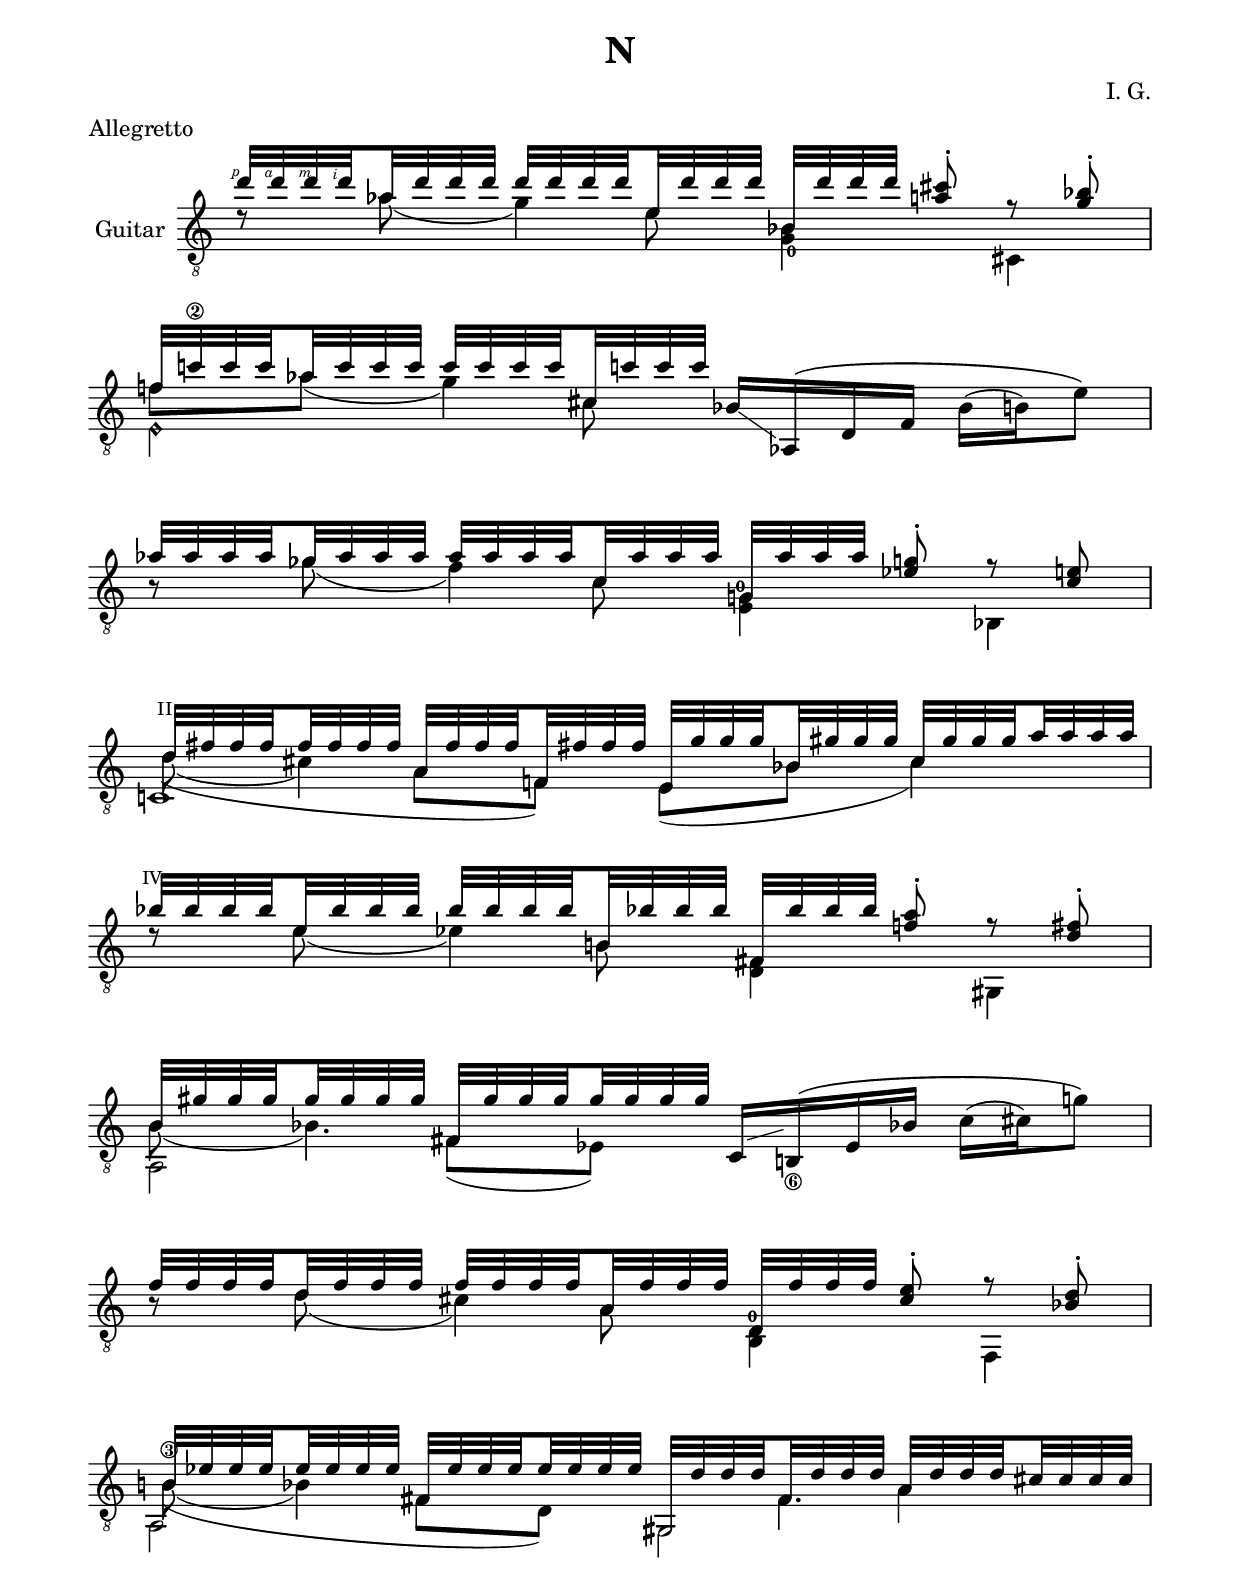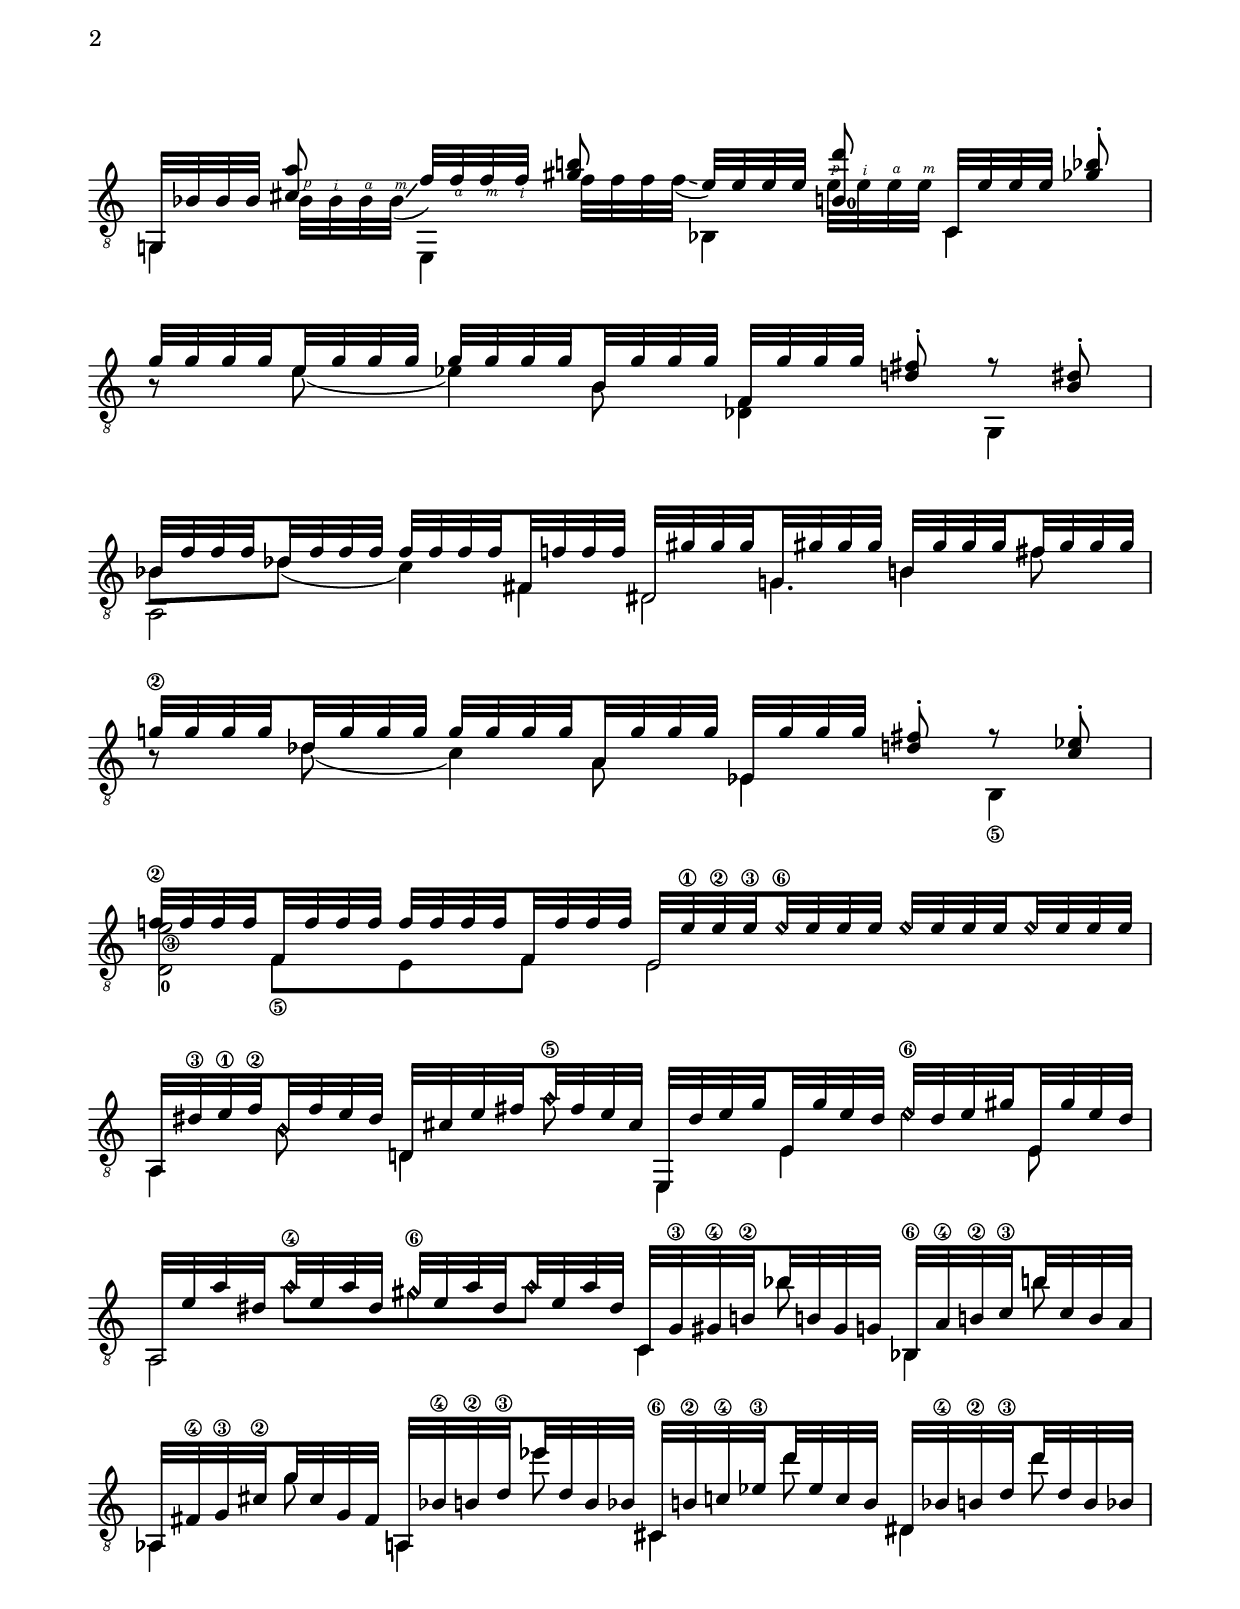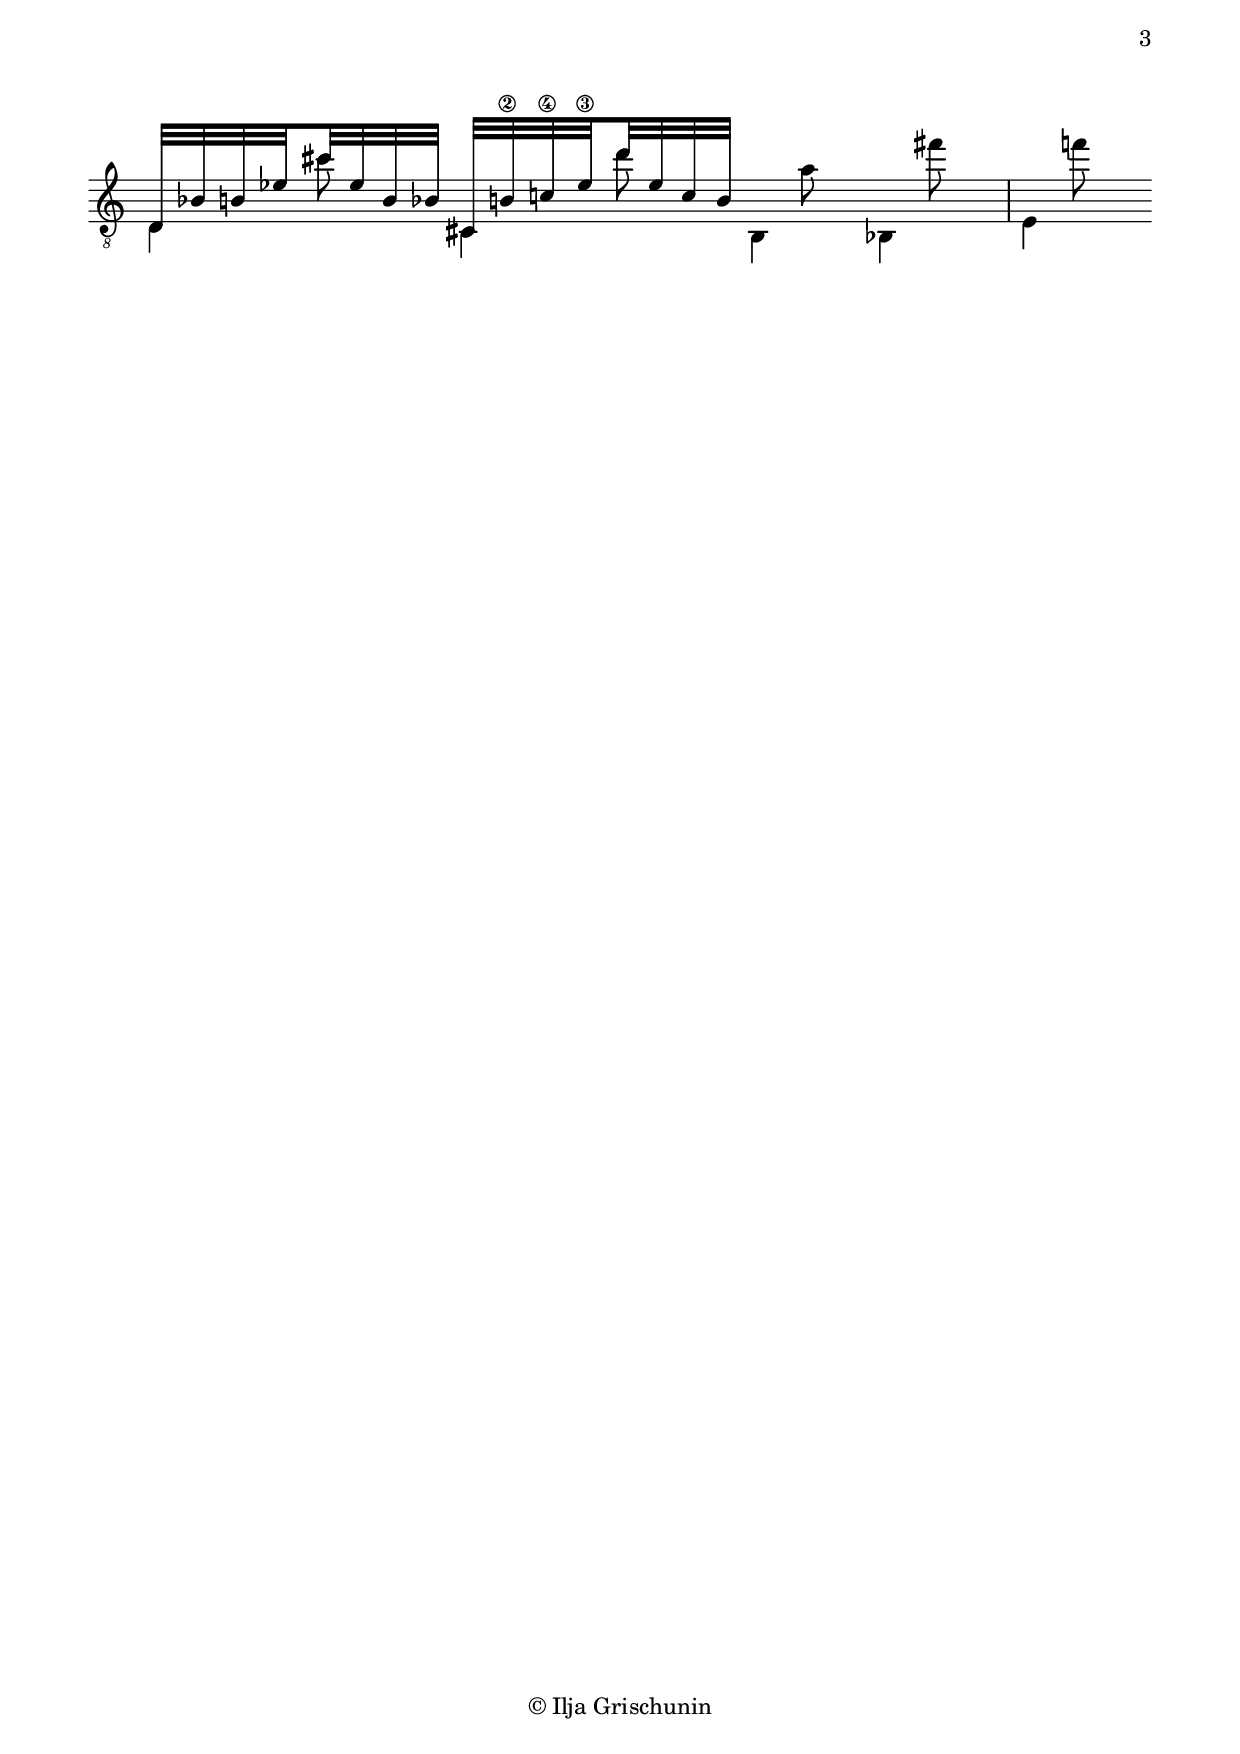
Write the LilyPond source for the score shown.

\version "2.19.15"

\language "deutsch"

\header {
  title = "N"
  meter = "Allegretto"
  composer = "I. G."
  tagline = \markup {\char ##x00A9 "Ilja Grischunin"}
}

\paper {
  #(set-paper-size "a4")
  top-markup-spacing.basic-distance = 5
  markup-system-spacing.basic-distance = 15
  top-system-spacing.basic-distance = 20
  system-system-spacing.basic-distance = 20
  score-system-spacing.basic-distance = 20
  last-bottom-spacing.basic-distance = 25

  %two-sided = ##t
  %inner-margin = 25
  %outer-margin = 15
  left-margin = 15
  right-margin = 15
}

\layout {
  \context {
    \Voice
    \override Glissando.thickness = #1.5
    \override Glissando.gap = #0.1
  }
  \context {
    \Score
    \remove "Bar_number_engraver"
  }
}
%%%%%%%%%%%%%%%%%%%%%%%%%%%%%%%%%%%%%%
#(define RH rightHandFinger)

xLV = #(define-music-function (parser location further) (number?) #{
  \once \override LaissezVibrerTie.X-extent = #'(0 . 0)
  \once \override LaissezVibrerTie.details.note-head-gap = #(/
                                                             further -2)
  \once \override LaissezVibrerTie.extra-offset = #(cons (/
                                                          further 2) 0)
         #})

stringNumberSpanner =
#(define-music-function (parser location StringNumber) (string?)
   #{
     \override TextSpanner.font-size = #-5
     \override TextSpanner.dash-fraction = #0.3
     \override TextSpanner.dash-period = #1.5
     \override TextSpanner.bound-details.right.arrow = ##t
     \override TextSpanner.arrow-width = #0.2
     \override TextSpanner.arrow-length = #0.7
     \override TextSpanner.bound-details.left.stencil-align-dir-y = #CENTER
     \override TextSpanner.bound-details.left.text = \markup { \circle \number #StringNumber }
   #})

stringNumSpan =
#(define-music-function (parser location StringNumber) (string?)
   #{
     \override TextSpanner.font-size = #-5
     \override TextSpanner.dash-fraction = #0.3
     \override TextSpanner.dash-period = #1.5
     %\override TextSpanner.bound-details.right.arrow = ##t
     %\override TextSpanner.arrow-width = #0.2
     %\override TextSpanner.arrow-length = #0.7
     \override TextSpanner.bound-details.left.stencil-align-dir-y = #CENTER
     \override TextSpanner.bound-details.left.text = \markup { \circle \number #StringNumber }
   #})

%%%%%%%%%%%%%%%%%%%%%%%%%%%%%%%%%%%%%%

global = {
  %\key d \major
  \time 4/4
  \override Staff.TimeSignature.stencil = ##f
}

ossia = \relative {
  \set Staff.fontSize = #-3
  \override Staff.StaffSymbol.staff-space = #(magstep -3)
  \override Staff.StaffSymbol.thickness = #(magstep -3)
  \global
  d''2~ d8 cis-. r b-. c!2 r
  \break
  as~ as8 g-. r e fis2 r
  \break
  b~ b8 a-. r fis-. as2 r
  \break
  f~ f8 e-. r d es2 d'4.( cis8)
  \break
  b4 f' e4. b'8 g2~ g8 fis-. r es-. f!2 as f e R1*2 r2 b4 h g es' d2
  cis4 d a fis' f2
}

classicalGuitar = \relative {
  \global
  <<
    {
      \set subdivideBeams = ##t
      \set baseMoment = #(ly:make-moment 1/8)
      \set beatStructure = #'(2 2 2 2)
      \override StrokeFinger.extra-offset = #'(-2.3 . 0.8)
      d''32\RH #1 d\RH #4 d\RH #3 d\RH #2 as d d d d d d d e, d' d d
      b, d' d d <a cis>8-.\noBeam r <g b>-.
    }
    \\
    {
      d8\rest as'( g4)
      \once\override Fingering.extra-offset = #'(0.3 . 1)
      <g,_0 b>4 cis,
    }
    \\
    {
      \voiceTwo
      s4. e'8 s2
    }
  >>
  <<
    {
      f!32 c'!\2 c c as c c c c c c c cis, c'! c c
    }
    \\
    {
      f,8 as( g4)
    }
    \\
    {
      \voiceTwo
      s4. cis,8
    }
    \\
    {
      \voiceTwo
      e,4\harmonic s
    }
  >>
  b'16-\markup {
    \postscript #"1.2 2.2 moveto 3.6 -2.5 rlineto stroke"
  } as,\( d f b( h) e8\)
  <<
    {
      \set subdivideBeams = ##t
      \set baseMoment = #(ly:make-moment 1/8)
      \set beatStructure = #'(2 2 2 2)
      as32 as as as ges as as as as as as as c, as' as as
      g, as' as as <es g>8-.\noBeam r <c e>
    }
    \\
    {
      h8\rest ges'( f4)
      \once\override Fingering.extra-offset = #'(-0.5 . -3)
      <e, g!-0>4 b
    }
    \\
    {
      \voiceTwo
      s4. c'8 s2
    }
  >>
  <<
    {
      \override TextScript.font-size = -2
      \once\override TextScript.extra-offset = #'(-0.5 . -1.5)
      d32^"II" fis fis fis fis fis fis fis
      a, fis' fis fis f,! fis'! fis fis
      e, g' g g b, gis' gis gis cis, gis' gis gis a a a a
    }
    \\
    {
      d,8( cis4) s8
    }
    \\
    {
      \voiceTwo
      \hideNotes
      \shape #'((0.8 . 0.3) (0 . 0) (0 . 0) (0 . 0)) Slur
      d4(\unHideNotes a8 f) e( b' cis4)
    }
    \\
    {
      \voiceTwo
      c,!1
    }
  >>
  <<
    {
      \once\override TextScript.extra-offset = #'(-0.7 . -1.5)
      b''32^"IV" b b b e, b' b b b b b b h,! b'! b b
      fis, b' b b <f! a>8-.\noBeam r <d fis>-.
    }
    \\
    {
      d8\rest e( es4) <d, fis> gis,
    }
    \\
    {
      \voiceTwo
      s4. h'8 s2
    }
  >>
  <<
    {
      h32 gis' gis gis gis gis gis gis fis, gis' gis gis gis gis gis gis
    }
    \\
    {
      h,8( b4.)
    }
    \\
    {
      \voiceTwo
      s4 fis8( es)
    }
    \\
    {
      \voiceTwo
      a,2
    }
  >>
  c16-\markup {
    \postscript #"1.7 1.2 moveto 3.5 1 rlineto stroke"
  } h!_\6\( es b'! c( cis) g'8\)
  \break
  <<
    {
      \set subdivideBeams = ##t
      \set baseMoment = #(ly:make-moment 1/8)
      \set beatStructure = #'(2 2 2 2)
      f32 f f f d f f f f f f f a, f' f f
      d, f' f f <cis e>8-.\noBeam r <b d>-.
    }
    \\
    {
      h8\rest d( cis4)
      \once\override Fingering.extra-offset = #'(-0.3 . -4.2)
      <h, d-0> f
    }
    \\
    {
      \voiceTwo
      s4. a'8 s2
    }
  >>
  \mergeDifferentlyHeadedOn
  \mergeDifferentlyDottedOn
  <<
    {
      h32 es es es es es es es fis, es' es es es es es es
      gis,, d'' d d fis, d' d d a d d d cis cis cis cis
    }
    \\
    {
      h!8\3( b4) s8 s4 a
    }
    \\
    {
      \voiceTwo
      \hideNotes
      \shape #'((1 . 0.8) (0 . 0) (0 . 0) (0 . 0)) Slur
      h4(\unHideNotes fis8 d) s8 fis4.
    }
    \\
    {
      \voiceTwo
      a,2 gis
    }
  >>
  <<
    {
      s8 <cis' a'> s <gis' h!> s
      \once\override Fingering.extra-offset = #'(1.2 . 2.9)
      <h,!_0 d'>
    }
    \\
    {
      \voiceOne
      g,32[ b' b b]
      \voiceTwo
      \override StrokeFinger.extra-offset = #'(-1.3 . 1.5)
      b\RH #1 b\RH #2 b\RH #4 b\RH #3 (\glissando
      \voiceOne
      \override StrokeFinger.extra-offset = #'(-1.3 . -1.2)
      f')[ f\RH #4 f\RH #3 f\RH #2 ]
      \voiceTwo
      f f f f(\glissando
      \voiceOne
      e)[ e e e]
      \voiceTwo
      \override StrokeFinger.extra-offset = #'(-1.3 . 1.5)
      e\RH #1 e\RH #2 e\RH #4 e\RH #3
    }
    \\
    {
      \voiceTwo
      g,,!4 e b'
    }
  >>
  <<
    {
      c32 e' e e <ges b>8-.\noBeam
    }
    \\
    {
      c,,4
    }
  >>
  <<
    {
      g''32 g g g e g g g g g g g h, g' g g
      f, g' g g <d! fis>8-.\noBeam r <h dis>-.
    }
    \\
    {
      h8\rest e( es4) <des, f> g,
    }
    \\
    {
      \voiceTwo
      s4. h'8 s2
    }
  >>
  <<
    {
      b32 f' f f des f f f f f f f fis, f'! f f
      dis, gis' gis gis g,! gis'! gis gis h, gis' gis gis fis gis gis gis
    }
    \\
    {
      s2. s8 fis
    }
    \\
    {
      \voiceTwo
      b,8 des( c4) s h
    }
    \\
    {
      \voiceTwo
      s4. fis4 g4.
    }
    \\
    {
      \voiceTwo
      a,2 dis
    }
  >>
  <<
    {
      g'!32\2 g g g des g g g g g g g a, g' g g
      es, g' g g <d fis>8-.\noBeam r <c es>-.
    }
    \\
    {
      h8\rest des( c4) es, h_\5
    }
    \\
    {
      \voiceTwo
      s4. a'8 s2
    }
  >>
  <<
    {
      f'!32\2 f f f f, f' f f f f f f f, f' f f
      e, e'\1 e\2 e\3 e\harmonic\6 e e e e\harmonic e e e e\harmonic e e e
    }
    \\
    {
      s8 f,_\5 e f
    }
    \\
    {
      \voiceTwo
      \once\override NoteColumn.force-hshift = #0.2
      \once\override StringNumber.extra-offset = #'(0.5 . -3.3)
      <d_0 e'\3>2 e2
    }
  >>
  <<
    {
      a,32 dis'\3 e\1 f\2 h,\harmonic f'  e dis d,! cis' e fis a\harmonic\5 fis e cis
      e,, dis'' e g e, g' e dis e\harmonic\6 dis e gis e, gis' e dis
      a, e'' a dis, a'\harmonic\4 e a dis, gis\harmonic\6 e a dis, a'\harmonic e a dis,
    }
    \\
    {
      s8 h\harmonic s a'\harmonic s e,4 e8
      s a'\harmonic gis\harmonic a\harmonic
    }
    \\
    {
      \voiceTwo
      a,,4 d e, e''\harmonic a,,2
    }
  >>
  <<
    {
      \override Fingering.staff-padding = #'()
      c32 g'\3 gis\4 h!\2 b' h,! gis g b,\6 a'\4 h!\2 c\3 h' c, h a
      as, fis'\4 g\3 cis\2 g' cis, g fis a, b'\4 h\2 d\3 es' d, h b
      cis,\6 h'\2 c!\4 es\3 d' es, c h dis, b'\4 h\2 d\3 d' d, h b
      d, b' h es cis' es, h b cis, h'\2 c!\4 es\3 d' es, c h
    }
    \\
    {
      s8 b' s h s g s es' s d s d s cis s d s a s fis' s f!
    }
    \\
    {
      \voiceTwo
      c,,4 b as a cis dis d cis h b e
    }
  >>
}

%%%%%%%%%%%%%%%%%%%%%%%%%%%%%%%%%%%%%%
\score {
  \new StaffGroup<<

    %\new Staff \ossia

    \new Staff \with {
      instrumentName = "Guitar"
    }
    {
      \clef "treble_8" \classicalGuitar
    }

  >>
}
